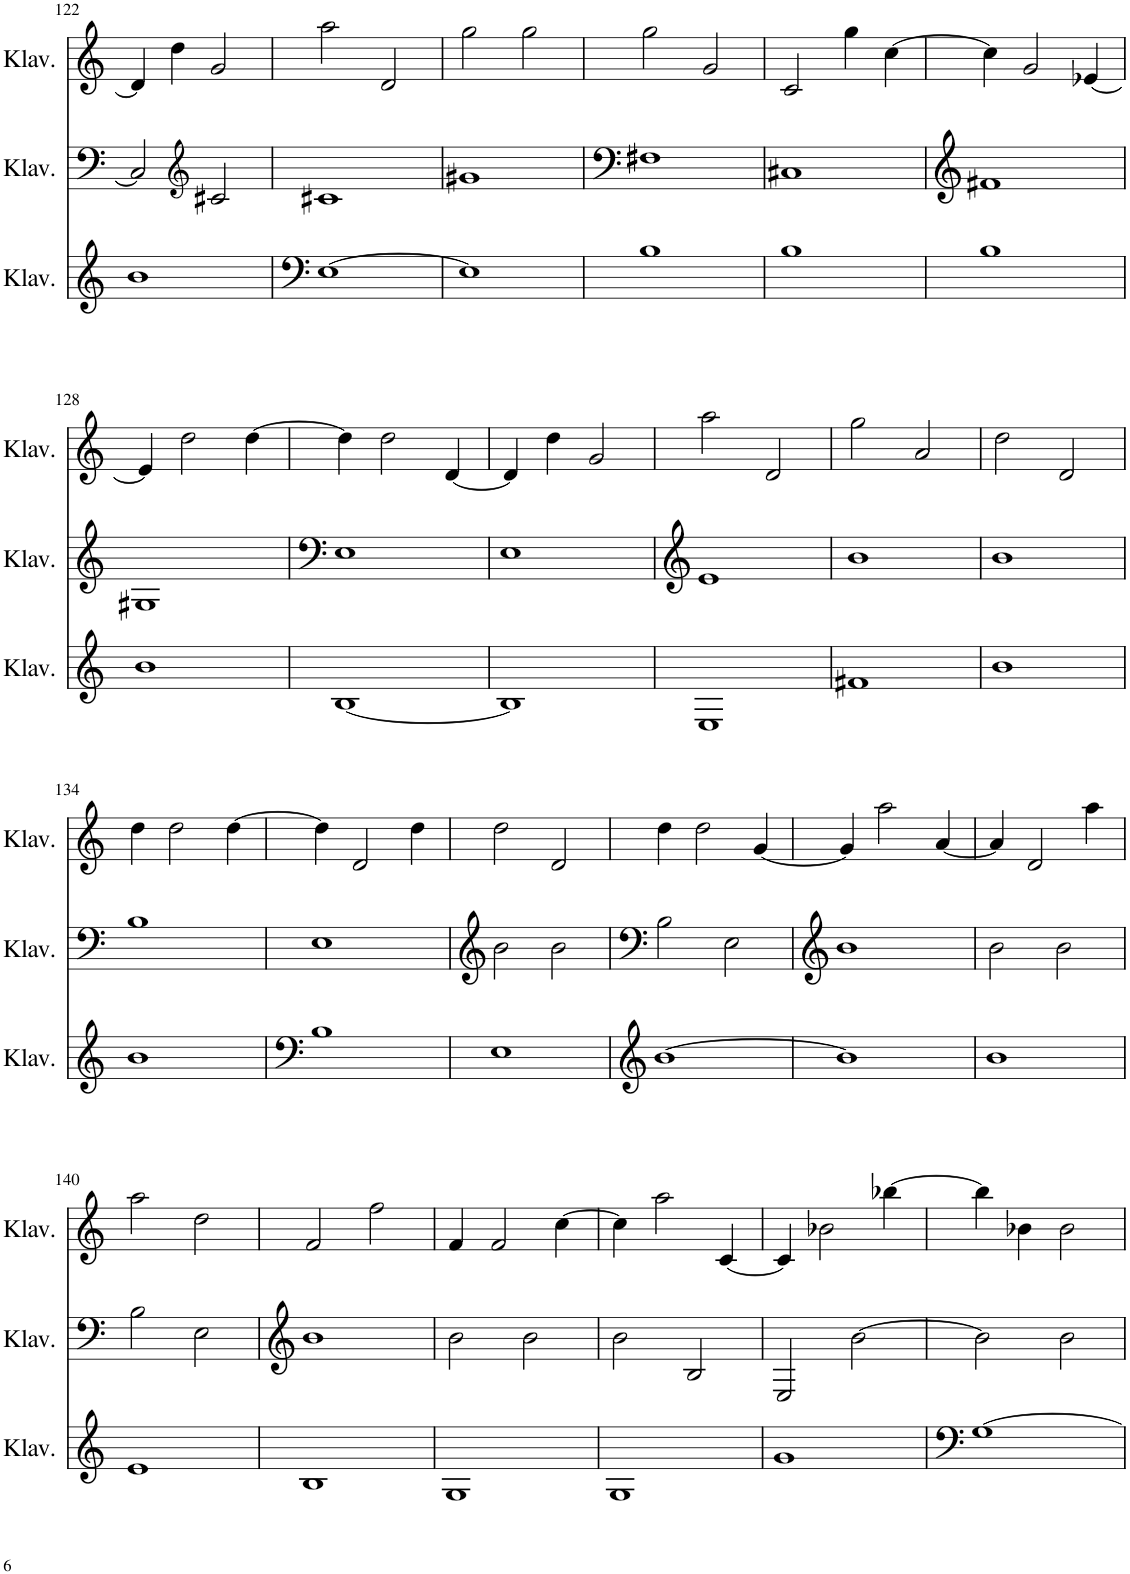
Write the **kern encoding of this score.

**kern	**kern	**kern
*part3	*part2	*part1
*staff3	*staff2	*staff1
*I"Klavier	*I"Klavier	*I"Klavier
*I'Klav.	*I'Klav.	*I'Klav.
!!LO:PB:g=z
*clefG2	*clefF4	*clefG2
*k[]	*k[]	*k[]
*M4/4	*M4/4	*M4/4
=122	=122	=122
1b	2C#/]	4d/]
.	.	4dd\
*	*clefG2	*
.	2c#X/	2g/
=123	=123	=123
[1E	1c#X	2aa\
.	.	2d/
=124	=124	=124
1E]	1g#X	2gg\
.	.	2gg\
=125	=125	=125
1B	1F#X	2gg\
.	.	2g/
=126	=126	=126
1B	1C#X	2c/
.	.	4gg\
.	.	[4cc\
=127	=127	=127
1B	1f#X	4cc\]
.	.	2g/
.	.	[4e-X/
!!LO:LB:g=z
=128	=128	=128
1b	1G#X	4e-/]
.	.	2dd\
.	.	[4dd\
=129	=129	=129
[1B	1E	4dd\]
.	.	2dd\
.	.	[4d/
=130	=130	=130
1B]	1E	4d/]
.	.	4dd\
.	.	2g/
=131	=131	=131
1E	1e	2aa\
.	.	2d/
=132	=132	=132
1f#X	1b	2gg\
.	.	2a/
=133	=133	=133
1b	1b	2dd\
.	.	2d/
!!LO:LB:g=z
=134	=134	=134
1b	1B	4dd\
.	.	2dd\
.	.	[4dd\
=135	=135	=135
1B	1E	4dd\]
.	.	2d/
.	.	4dd\
=136	=136	=136
1E	2b\	2dd\
.	2b\	2d/
=137	=137	=137
[1b	2B\	4dd\
.	.	2dd\
.	2E\	.
.	.	[4g/
=138	=138	=138
1b]	1b	4g/]
.	.	2aa\
.	.	[4a/
=139	=139	=139
1b	2b\	4a/]
.	.	2d/
.	2b\	.
.	.	4aa\
!!LO:LB:g=z
=140	=140	=140
1e	2B\	2aa\
.	2E\	2dd\
=141	=141	=141
1B	1b	2f/
.	.	2ff\
=142	=142	=142
1G	2b\	4f/
.	.	2f/
.	2b\	.
.	.	[4cc\
=143	=143	=143
1G	2b\	4cc\]
.	.	2aa\
.	2B/	.
.	.	[4c/
=144	=144	=144
1g	2E/	4c/]
.	.	2b-X\
.	[2b\	.
.	.	[4bb-X\
=145	=145	=145
[1G	2b\]	4bb-\]
.	.	4b-X\
.	2b\	2b-\
=	=	=
*-	*-	*-
